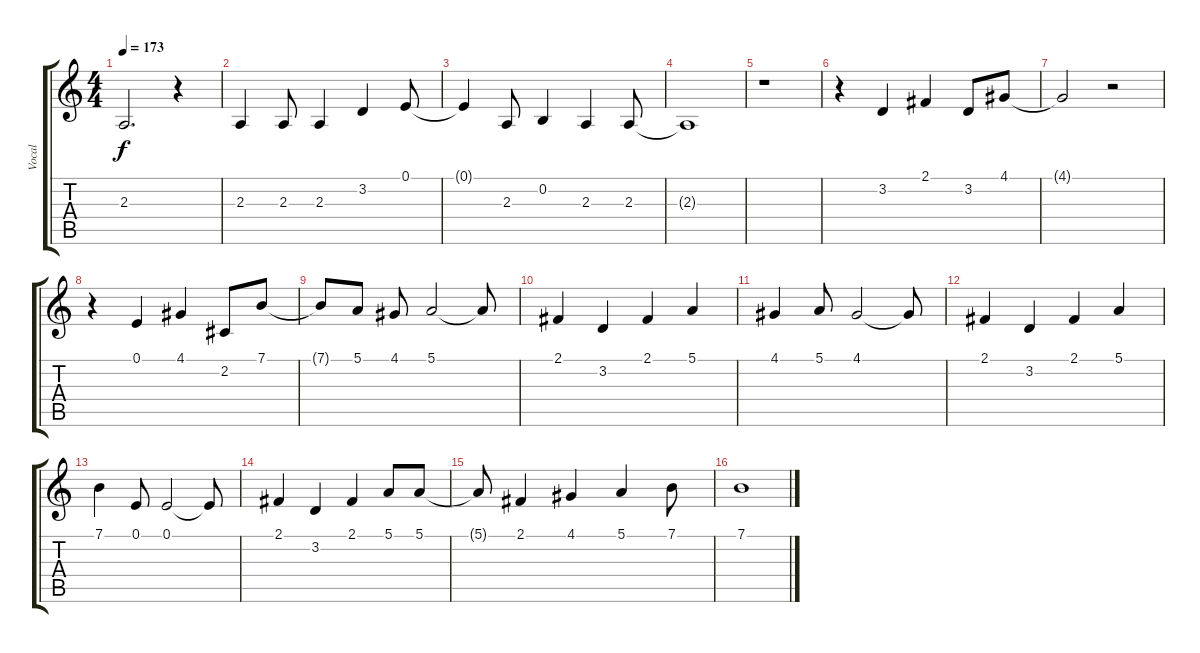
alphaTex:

\track ("Vocal" "Vocal") {instrument lead1square}
\staff {score tabs}
\tuning (E4 B3 G3 D3 A2 E2) {hide}
\ts (4 4)
\tempo 173
\clef g2
\ks c
2.3{t}.2{d dy f} r.4 |
2.3.4 2.3.8 2.3.4 3.2.4 0.1.8 |
0.1{t}.4 2.3.8 0.2.4 2.3.4 2.3.8 |
2.3{t}.1 |
r.1 |
r.4 3.2.4 2.1.4 3.2.8 4.1.8 |
4.1{t}.2 r.2 |
r.4 0.1.4 4.1.4 2.2.8 7.1.8 |
7.1{t}.8 5.1.8 4.1.8 5.1.2 5.1{t}.8 |
2.1.4 3.2.4 2.1.4 5.1.4 |
4.1.4 5.1.8 4.1.2 4.1{t}.8 |
2.1.4 3.2.4 2.1.4 5.1.4 |
7.1.4 0.1.8 0.1.2 0.1{t}.8 |
2.1.4 3.2.4 2.1.4 5.1.8 5.1.8 |
5.1{t}.8 2.1.4 4.1.4 5.1.4 7.1.8 |
7.1.1
